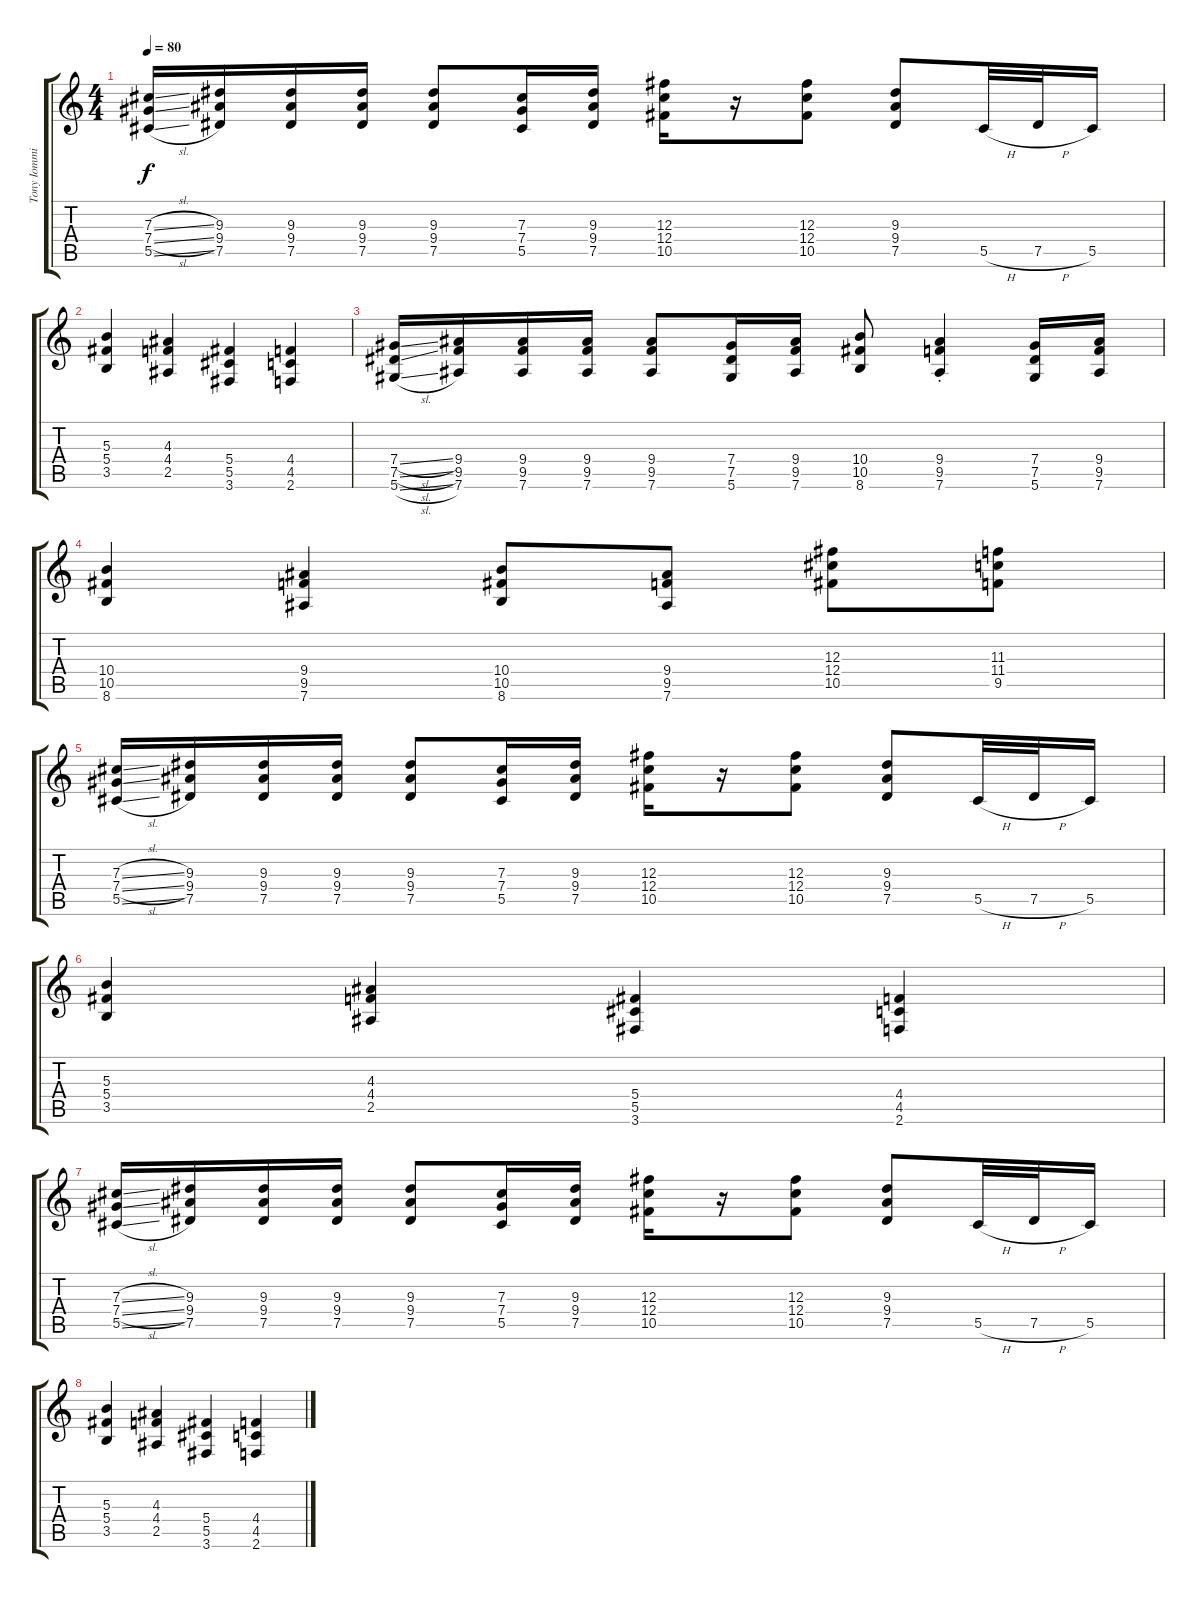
\track ("Tony Iommi (Lead)" "Tony Iommi") {instrument distortionguitar}
\staff {score tabs}
\tuning (Eb4 Bb3 Gb3 Db3 Ab2 Eb2) {hide}
\ts (4 4)
\tempo 80
\clef g2
\ks c
(7.3{sl} 7.4{sl} 5.5{sl}).16{dy f} (9.3 9.4 7.5).16 (9.3 9.4 7.5).16 (9.3 9.4 7.5).16 (9.3 9.4 7.5).8 (7.3 7.4 5.5).16 (9.3 9.4 7.5).16 (12.3 12.4 10.5).16 r.16 (12.3 12.4 10.5).8 (9.3 9.4 7.5).8 5.5{h}.32 7.5{h}.32 5.5.16 |
(5.3 5.4 3.5).4 (4.3 4.4 2.5).4 (5.4 5.5 3.6).4 (4.4 4.5 2.6).4 |
(7.4{sl} 7.5{sl} 5.6{sl}).16 (9.4 9.5 7.6).16 (9.4 9.5 7.6).16 (9.4 9.5 7.6).16 (9.4 9.5 7.6).8 (7.4 7.5 5.6).16 (9.4 9.5 7.6).16 (10.4 10.5 8.6).8 (9.4{st} 9.5{st} 7.6{st}).4 (7.4 7.5 5.6).16 (9.4 9.5 7.6).16 |
(10.4 10.5 8.6).4 (9.4 9.5 7.6).4 (10.4 10.5 8.6).8 (9.4 9.5 7.6).8 (12.3 12.4 10.5).8 (11.3 11.4 9.5).8 |
(7.3{sl} 7.4{sl} 5.5{sl}).16 (9.3 9.4 7.5).16 (9.3 9.4 7.5).16 (9.3 9.4 7.5).16 (9.3 9.4 7.5).8 (7.3 7.4 5.5).16 (9.3 9.4 7.5).16 (12.3 12.4 10.5).16 r.16 (12.3 12.4 10.5).8 (9.3 9.4 7.5).8 5.5{h}.32 7.5{h}.32 5.5.16 |
(5.3 5.4 3.5).4 (4.3 4.4 2.5).4 (5.4 5.5 3.6).4 (4.4 4.5 2.6).4 |
(7.3{sl} 7.4{sl} 5.5{sl}).16 (9.3 9.4 7.5).16 (9.3 9.4 7.5).16 (9.3 9.4 7.5).16 (9.3 9.4 7.5).8 (7.3 7.4 5.5).16 (9.3 9.4 7.5).16 (12.3 12.4 10.5).16 r.16 (12.3 12.4 10.5).8 (9.3 9.4 7.5).8 5.5{h}.32 7.5{h}.32 5.5.16 |
(5.3 5.4 3.5).4 (4.3 4.4 2.5).4 (5.4 5.5 3.6).4 (4.4 4.5 2.6).4
